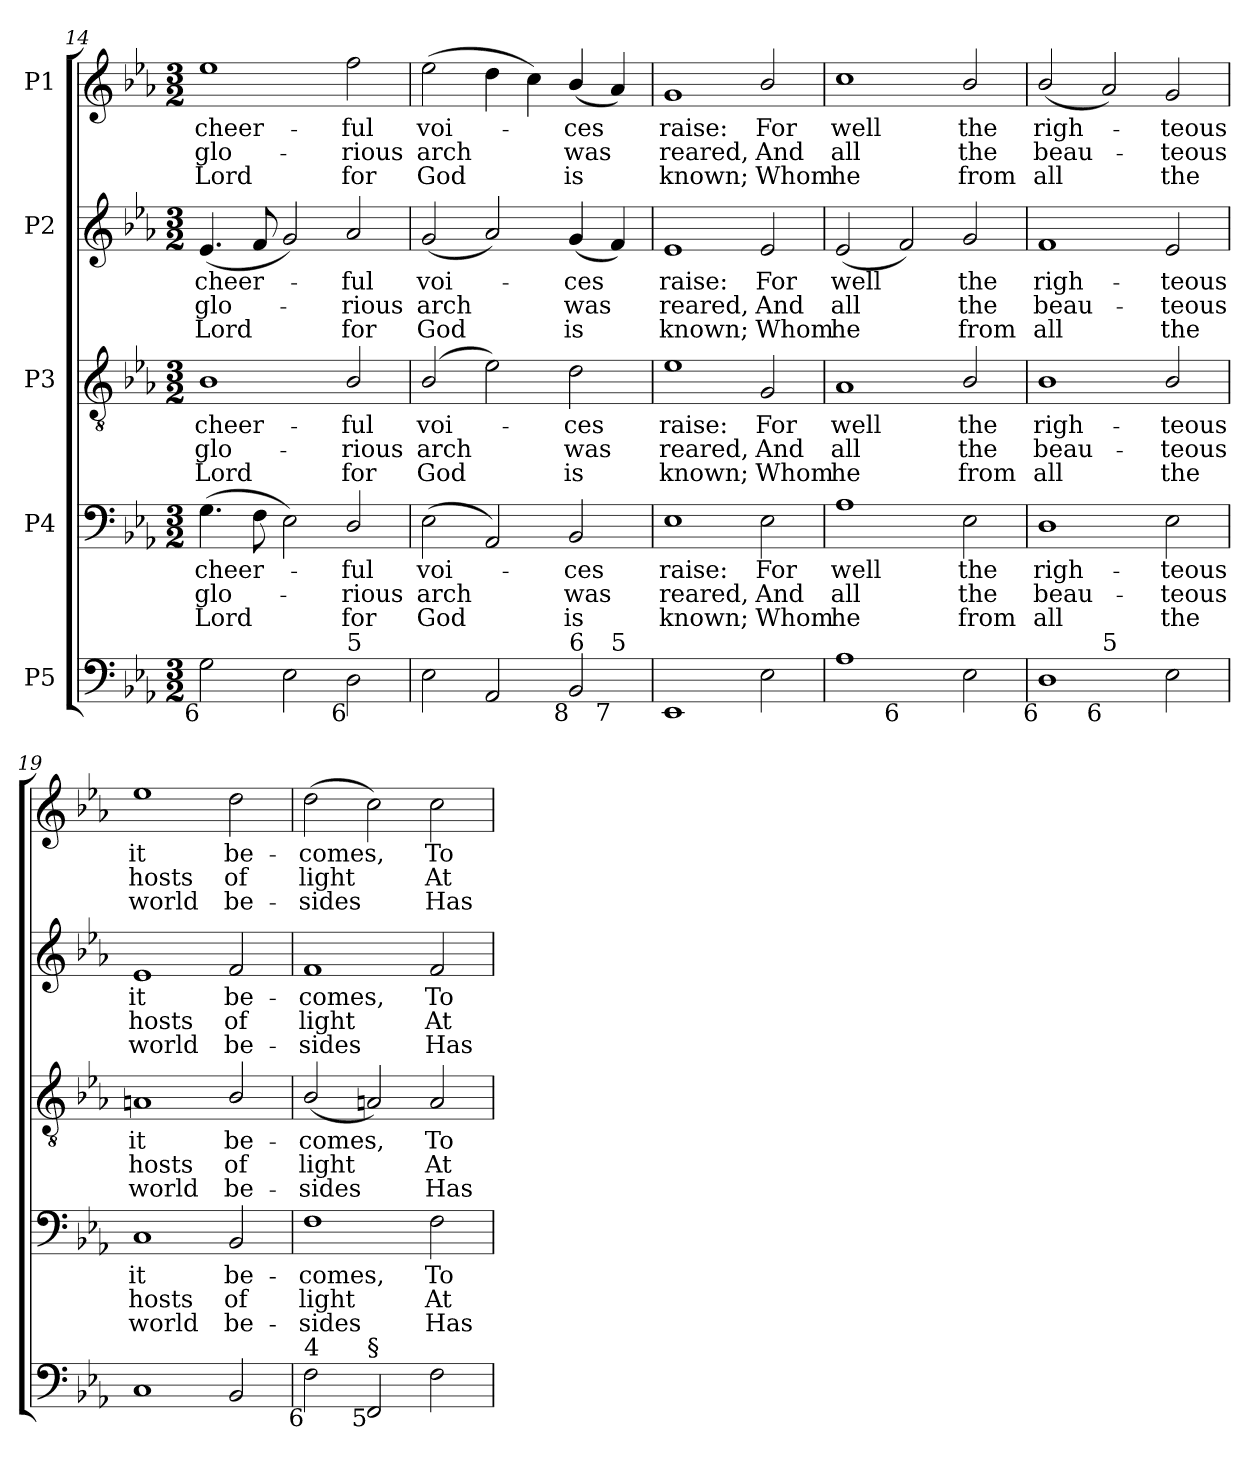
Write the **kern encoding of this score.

**kern	**kern	**text	**text	**text	**kern	**text	**text	**text	**kern	**text	**text	**text	**kern	**text	**text	**text
*part5	*part4	*part4	*part4	*part4	*part3	*part3	*part3	*part3	*part2	*part2	*part2	*part2	*part1	*part1	*part1	*part1
*staff5	*staff4	*staff4	*staff4	*staff4	*staff3	*staff3	*staff3	*staff3	*staff2	*staff2	*staff2	*staff2	*staff1	*staff1	*staff1	*staff1
*I"P5	*I"P4	*	*	*	*I"P3	*	*	*	*I"P2	*	*	*	*I"P1	*	*	*
*clefF4	*clefF4	*	*	*	*clefGv2	*	*	*	*clefG2	*	*	*	*clefG2	*	*	*
*	*	*	*	*	*ITrd7c12	*	*	*	*	*	*	*	*	*	*	*
*k[b-e-a-]	*k[b-e-a-]	*	*	*	*k[b-e-a-]	*	*	*	*k[b-e-a-]	*	*	*	*k[b-e-a-]	*	*	*
*E-:	*E-:	*	*	*	*E-:	*	*	*	*E-:	*	*	*	*E-:	*	*	*
*M3/2	*M3/2	*	*	*	*M3/2	*	*	*	*M3/2	*	*	*	*M3/2	*	*	*
=14	=14	=14	=14	=14	=14	=14	=14	=14	=14	=14	=14	=14	=14	=14	=14	=14
!	!	!LO:LY:b:color=#000000	!LO:LY:b:color=#000000	!LO:LY:b:color=#000000	!	!	!	!	!	!	!	!	!	!	!	!
!	!	!	!	!	!	!LO:LY:b:color=#000000	!LO:LY:b:color=#000000	!LO:LY:b:color=#000000	!	!	!	!	!	!	!	!
!	!	!	!	!	!	!	!	!	!	!LO:LY:b:color=#000000	!LO:LY:b:color=#000000	!LO:LY:b:color=#000000	!	!	!	!
!LO:TX:b:rj:t=6	!	!	!	!	!	!	!	!	!	!	!	!	!	!	!	!
!	!	!	!	!	!	!	!	!	!	!	!	!	!	!LO:LY:b:color=#000000	!LO:LY:b:color=#000000	!LO:LY:b:color=#000000
2Gi\	(4.Gi\	cheer-	glo-	Lord	1BB-i	cheer-	glo-	Lord	(4.e-i/	cheer-	glo-	Lord	1ee-i	cheer-	glo-	Lord
.	8Fi\	.	.	.	.	.	.	.	8fi/	.	.	.	.	.	.	.
2E-i\	2E-i\)	.	.	.	.	.	.	.	2gi/)	.	.	.	.	.	.	.
!	!	!LO:LY:b:color=#000000	!LO:LY:b:color=#000000	!LO:LY:b:color=#000000	!	!	!	!	!	!	!	!	!	!	!	!
!	!	!	!	!	!	!LO:LY:b:color=#000000	!LO:LY:b:color=#000000	!LO:LY:b:color=#000000	!	!	!	!	!	!	!	!
!	!	!	!	!	!	!	!	!	!	!LO:LY:b:color=#000000	!LO:LY:b:color=#000000	!LO:LY:b:color=#000000	!	!	!	!
!LO:TX:b:rj:t=6	!	!	!	!	!	!	!	!	!	!	!	!	!	!	!	!
!LO:TX:t=5	!	!	!	!	!	!	!	!	!	!	!	!	!	!	!	!
!	!	!	!	!	!	!	!	!	!	!	!	!	!	!LO:LY:b:color=#000000	!LO:LY:b:color=#000000	!LO:LY:b:color=#000000
2Di\	2Di/	-ful	-rious	for	2BB-i/	-ful	-rious	for	2a-i/	-ful	-rious	for	2ffi\	-ful	-rious	for
=15	=15	=15	=15	=15	=15	=15	=15	=15	=15	=15	=15	=15	=15	=15	=15	=15
!	!	!LO:LY:b:color=#000000	!LO:LY:b:color=#000000	!LO:LY:b:color=#000000	!	!	!	!	!	!	!	!	!	!	!	!
!	!	!	!	!	!	!LO:LY:b:color=#000000	!LO:LY:b:color=#000000	!LO:LY:b:color=#000000	!	!	!	!	!	!	!	!
!	!	!	!	!	!	!	!	!	!	!LO:LY:b:color=#000000	!LO:LY:b:color=#000000	!LO:LY:b:color=#000000	!	!	!	!
!	!	!	!	!	!	!	!	!	!	!	!	!	!	!LO:LY:b:color=#000000	!LO:LY:b:color=#000000	!LO:LY:b:color=#000000
*^	*	*	*	*	*	*	*	*	*	*	*	*	*	*	*	*
2E-i\	1ryy	(2E-i\	voi-	arch	God	(2BB-i/	voi-	arch	God	(2gi/	voi-	arch	God	(2ee-i\	voi-	arch	God
2AA-i/	.	2AA-i/)	.	.	.	2E-i\)	.	.	.	2a-i/)	.	.	.	4ddi\	.	.	.
.	.	.	.	.	.	.	.	.	.	.	.	.	.	4cci\)	.	.	.
!	!	!	!LO:LY:b:color=#000000	!LO:LY:b:color=#000000	!LO:LY:b:color=#000000	!	!	!	!	!	!	!	!	!	!	!	!
!	!	!	!	!	!	!	!LO:LY:b:color=#000000	!LO:LY:b:color=#000000	!LO:LY:b:color=#000000	!	!	!	!	!	!	!	!
!	!	!	!	!	!	!	!	!	!	!	!LO:LY:b:color=#000000	!LO:LY:b:color=#000000	!LO:LY:b:color=#000000	!	!	!	!
!LO:TX:b:rj:t=8	!	!	!	!	!	!	!	!	!	!	!	!	!	!	!	!	!
!LO:TX:t=6	!	!	!	!	!	!	!	!	!	!	!	!	!	!	!	!	!
!	!	!	!	!	!	!	!	!	!	!	!	!	!	!	!LO:LY:b:color=#000000	!LO:LY:b:color=#000000	!LO:LY:b:color=#000000
2BB-i/	4ryy	2BB-i/	-ces	was	is	2Di\	-ces	was	is	(4gi/	-ces	was	is	(4b-i/	-ces	was	is
!	!LO:TX:b:rj:t=7	!	!	!	!	!	!	!	!	!	!	!	!	!	!	!	!
!	!LO:TX:t=5	!	!	!	!	!	!	!	!	!	!	!	!	!	!	!	!
.	4ryy	.	.	.	.	.	.	.	.	4fi/)	.	.	.	4a-i/)	.	.	.
*v	*v	*	*	*	*	*	*	*	*	*	*	*	*	*	*	*	*
=16	=16	=16	=16	=16	=16	=16	=16	=16	=16	=16	=16	=16	=16	=16	=16	=16
*^	*	*	*	*	*	*	*	*	*	*	*	*	*	*	*	*
!	!	!	!LO:LY:b:color=#000000	!LO:LY:b:color=#000000	!LO:LY:b:color=#000000	!	!	!	!	!	!	!	!	!	!	!	!
*v	*v	*	*	*	*	*	*	*	*	*	*	*	*	*	*	*	*
*^	*	*	*	*	*	*	*	*	*	*	*	*	*	*	*	*
!	!	!	!	!	!	!	!LO:LY:b:color=#000000	!LO:LY:b:color=#000000	!LO:LY:b:color=#000000	!	!	!	!	!	!	!	!
*v	*v	*	*	*	*	*	*	*	*	*	*	*	*	*	*	*	*
*^	*	*	*	*	*	*	*	*	*	*	*	*	*	*	*	*
!	!	!	!	!	!	!	!	!	!	!	!LO:LY:b:color=#000000	!LO:LY:b:color=#000000	!LO:LY:b:color=#000000	!	!	!	!
*v	*v	*	*	*	*	*	*	*	*	*	*	*	*	*	*	*	*
*^	*	*	*	*	*	*	*	*	*	*	*	*	*	*	*	*
!	!	!	!	!	!	!	!	!	!	!	!	!	!	!	!LO:LY:b:color=#000000	!LO:LY:b:color=#000000	!LO:LY:b:color=#000000
*v	*v	*	*	*	*	*	*	*	*	*	*	*	*	*	*	*	*
1EE-i	1E-i	raise:	reared,	known;	1E-i	raise:	reared,	known;	1e-i	raise:	reared,	known;	1gi	raise:	reared,	known;
!	!	!LO:LY:b:color=#000000	!LO:LY:b:color=#000000	!LO:LY:b:color=#000000	!	!	!	!	!	!	!	!	!	!	!	!
!	!	!	!	!	!	!LO:LY:b:color=#000000	!LO:LY:b:color=#000000	!LO:LY:b:color=#000000	!	!	!	!	!	!	!	!
!	!	!	!	!	!	!	!	!	!	!LO:LY:b:color=#000000	!LO:LY:b:color=#000000	!LO:LY:b:color=#000000	!	!	!	!
!	!	!	!	!	!	!	!	!	!	!	!	!	!	!LO:LY:b:color=#000000	!LO:LY:b:color=#000000	!LO:LY:b:color=#000000
2E-i\	2E-i\	For	And	Whom	2GGi/	For	And	Whom	2e-i/	For	And	Whom	2b-i/	For	And	Whom
!!LO:PB:g=z
=17	=17	=17	=17	=17	=17	=17	=17	=17	=17	=17	=17	=17	=17	=17	=17	=17
!	!	!LO:LY:b:color=#000000	!LO:LY:b:color=#000000	!LO:LY:b:color=#000000	!	!	!	!	!	!	!	!	!	!	!	!
!	!	!	!	!	!	!LO:LY:b:color=#000000	!LO:LY:b:color=#000000	!LO:LY:b:color=#000000	!	!	!	!	!	!	!	!
!	!	!	!	!	!	!	!	!	!	!LO:LY:b:color=#000000	!LO:LY:b:color=#000000	!LO:LY:b:color=#000000	!	!	!	!
!LO:TX:b:rj:t=5	!	!	!	!	!	!	!	!	!	!	!	!	!	!	!	!
!	!	!	!	!	!	!	!	!	!	!	!	!	!	!LO:LY:b:color=#000000	!LO:LY:b:color=#000000	!LO:LY:b:color=#000000
*^	*	*	*	*	*	*	*	*	*	*	*	*	*	*	*	*
1A-i	2ryy	1A-i	well	all	he	1AA-i	well	all	he	(2e-i/	well	all	he	1cci	well	all	he
!	!LO:TX:b:rj:t=6	!	!	!	!	!	!	!	!	!	!	!	!	!	!	!	!
.	1ryy	.	.	.	.	.	.	.	.	2fi/)	.	.	.	.	.	.	.
!	!	!	!LO:LY:b:color=#000000	!LO:LY:b:color=#000000	!LO:LY:b:color=#000000	!	!	!	!	!	!	!	!	!	!	!	!
!	!	!	!	!	!	!	!LO:LY:b:color=#000000	!LO:LY:b:color=#000000	!LO:LY:b:color=#000000	!	!	!	!	!	!	!	!
!	!	!	!	!	!	!	!	!	!	!	!LO:LY:b:color=#000000	!LO:LY:b:color=#000000	!LO:LY:b:color=#000000	!	!	!	!
!	!	!	!	!	!	!	!	!	!	!	!	!	!	!	!LO:LY:b:color=#000000	!LO:LY:b:color=#000000	!LO:LY:b:color=#000000
2E-i\	.	2E-i\	the	the	from	2BB-i/	the	the	from	2gi/	the	the	from	2b-i/	the	the	from
=18	=18	=18	=18	=18	=18	=18	=18	=18	=18	=18	=18	=18	=18	=18	=18	=18	=18
!	!	!	!LO:LY:b:color=#000000	!LO:LY:b:color=#000000	!LO:LY:b:color=#000000	!	!	!	!	!	!	!	!	!	!	!	!
!	!	!	!	!	!	!	!LO:LY:b:color=#000000	!LO:LY:b:color=#000000	!LO:LY:b:color=#000000	!	!	!	!	!	!	!	!
!	!	!	!	!	!	!	!	!	!	!	!LO:LY:b:color=#000000	!LO:LY:b:color=#000000	!LO:LY:b:color=#000000	!	!	!	!
!LO:TX:b:rj:t=6	!	!	!	!	!	!	!	!	!	!	!	!	!	!	!	!	!
!	!	!	!	!	!	!	!	!	!	!	!	!	!	!	!LO:LY:b:color=#000000	!LO:LY:b:color=#000000	!LO:LY:b:color=#000000
1Di	2ryy	1Di	righ-	beau-	all	1BB-i	righ-	beau-	all	1fi	righ-	beau-	all	(2b-i/	righ-	beau-	all
!	!LO:TX:b:rj:t=6	!	!	!	!	!	!	!	!	!	!	!	!	!	!	!	!
!	!LO:TX:t=5	!	!	!	!	!	!	!	!	!	!	!	!	!	!	!	!
.	1ryy	.	.	.	.	.	.	.	.	.	.	.	.	2a-i/)	.	.	.
!	!	!	!LO:LY:b:color=#000000	!LO:LY:b:color=#000000	!LO:LY:b:color=#000000	!	!	!	!	!	!	!	!	!	!	!	!
!	!	!	!	!	!	!	!LO:LY:b:color=#000000	!LO:LY:b:color=#000000	!LO:LY:b:color=#000000	!	!	!	!	!	!	!	!
!	!	!	!	!	!	!	!	!	!	!	!LO:LY:b:color=#000000	!LO:LY:b:color=#000000	!LO:LY:b:color=#000000	!	!	!	!
!	!	!	!	!	!	!	!	!	!	!	!	!	!	!	!LO:LY:b:color=#000000	!LO:LY:b:color=#000000	!LO:LY:b:color=#000000
2E-i\	.	2E-i\	-teous	-teous	the	2BB-i/	-teous	-teous	the	2e-i/	-teous	-teous	the	2gi/	-teous	-teous	the
*v	*v	*	*	*	*	*	*	*	*	*	*	*	*	*	*	*	*
=19	=19	=19	=19	=19	=19	=19	=19	=19	=19	=19	=19	=19	=19	=19	=19	=19
*^	*	*	*	*	*	*	*	*	*	*	*	*	*	*	*	*
!	!	!	!LO:LY:b:color=#000000	!LO:LY:b:color=#000000	!LO:LY:b:color=#000000	!	!	!	!	!	!	!	!	!	!	!	!
*v	*v	*	*	*	*	*	*	*	*	*	*	*	*	*	*	*	*
*^	*	*	*	*	*	*	*	*	*	*	*	*	*	*	*	*
!	!	!	!	!	!	!	!LO:LY:b:color=#000000	!LO:LY:b:color=#000000	!LO:LY:b:color=#000000	!	!	!	!	!	!	!	!
*v	*v	*	*	*	*	*	*	*	*	*	*	*	*	*	*	*	*
*^	*	*	*	*	*	*	*	*	*	*	*	*	*	*	*	*
!	!	!	!	!	!	!	!	!	!	!	!LO:LY:b:color=#000000	!LO:LY:b:color=#000000	!LO:LY:b:color=#000000	!	!	!	!
*v	*v	*	*	*	*	*	*	*	*	*	*	*	*	*	*	*	*
*^	*	*	*	*	*	*	*	*	*	*	*	*	*	*	*	*
!LO:TX:b:rj:t=¿	!	!	!	!	!	!	!	!	!	!	!	!	!	!	!	!	!
!	!	!	!	!	!	!	!	!	!	!	!	!	!	!	!LO:LY:b:color=#000000	!LO:LY:b:color=#000000	!LO:LY:b:color=#000000
*v	*v	*	*	*	*	*	*	*	*	*	*	*	*	*	*	*	*
1Ci	1Ci	it	hosts	world	1AAni	it	hosts	world	1e-i	it	hosts	world	1ee-i	it	hosts	world
!	!	!LO:LY:b:color=#000000	!LO:LY:b:color=#000000	!LO:LY:b:color=#000000	!	!	!	!	!	!	!	!	!	!	!	!
!	!	!	!	!	!	!LO:LY:b:color=#000000	!LO:LY:b:color=#000000	!LO:LY:b:color=#000000	!	!	!	!	!	!	!	!
!	!	!	!	!	!	!	!	!	!	!LO:LY:b:color=#000000	!LO:LY:b:color=#000000	!LO:LY:b:color=#000000	!	!	!	!
!	!	!	!	!	!	!	!	!	!	!	!	!	!	!LO:LY:b:color=#000000	!LO:LY:b:color=#000000	!LO:LY:b:color=#000000
2BB-i/	2BB-i/	be-	of	be-	2BB-i/	be-	of	be-	2fi/	be-	of	be-	2ddi\	be-	of	be-
=20	=20	=20	=20	=20	=20	=20	=20	=20	=20	=20	=20	=20	=20	=20	=20	=20
!	!	!LO:LY:b:color=#000000	!LO:LY:b:color=#000000	!LO:LY:b:color=#000000	!	!	!	!	!	!	!	!	!	!	!	!
!	!	!	!	!	!	!LO:LY:b:color=#000000	!LO:LY:b:color=#000000	!LO:LY:b:color=#000000	!	!	!	!	!	!	!	!
!	!	!	!	!	!	!	!	!	!	!LO:LY:b:color=#000000	!LO:LY:b:color=#000000	!LO:LY:b:color=#000000	!	!	!	!
!LO:TX:b:rj:t=6	!	!	!	!	!	!	!	!	!	!	!	!	!	!	!	!
!LO:TX:t=4	!	!	!	!	!	!	!	!	!	!	!	!	!	!	!	!
!	!	!	!	!	!	!	!	!	!	!	!	!	!	!LO:LY:b:color=#000000	!LO:LY:b:color=#000000	!LO:LY:b:color=#000000
2Fi\	1Fi	-comes,	light	-sides	(2BB-i/	-comes,	light	-sides	1fi	-comes,	light	-sides	(2ddi\	-comes,	light	-sides
!LO:TX:b:rj:t=5	!	!	!	!	!	!	!	!	!	!	!	!	!	!	!	!
!LO:TX:t=§	!	!	!	!	!	!	!	!	!	!	!	!	!	!	!	!
2FFi/	.	.	.	.	2AAni/)	.	.	.	.	.	.	.	2cci\)	.	.	.
!	!	!LO:LY:b:color=#000000	!LO:LY:b:color=#000000	!LO:LY:b:color=#000000	!	!	!	!	!	!	!	!	!	!	!	!
!	!	!	!	!	!	!LO:LY:b:color=#000000	!LO:LY:b:color=#000000	!LO:LY:b:color=#000000	!	!	!	!	!	!	!	!
!	!	!	!	!	!	!	!	!	!	!LO:LY:b:color=#000000	!LO:LY:b:color=#000000	!LO:LY:b:color=#000000	!	!	!	!
!	!	!	!	!	!	!	!	!	!	!	!	!	!	!LO:LY:b:color=#000000	!LO:LY:b:color=#000000	!LO:LY:b:color=#000000
2Fi\	2Fi\	To	At	Has	2AAi/	To	At	Has	2fi/	To	At	Has	2cci\	To	At	Has
=	=	=	=	=	=	=	=	=	=	=	=	=	=	=	=	=
*-	*-	*-	*-	*-	*-	*-	*-	*-	*-	*-	*-	*-	*-	*-	*-	*-
